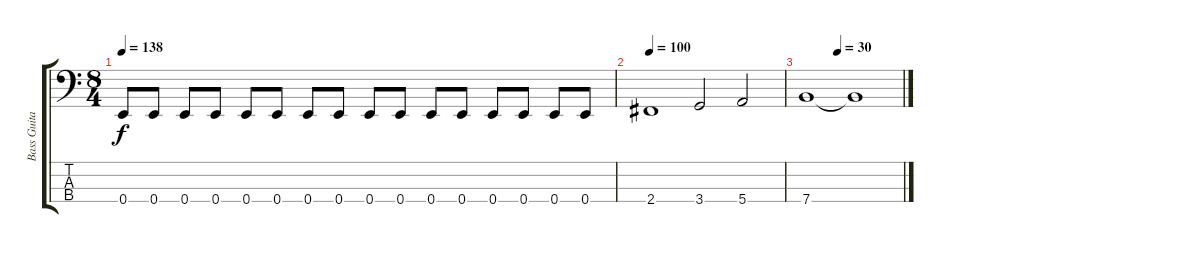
\track ("Bass Guitar" "Bass Guita") {instrument electricbassfinger}
\staff {score tabs}
\tuning (G2 D2 A1 E1) {hide}
\ts (8 4)
\tempo 138
\clef f4
\ks c
0.4.8{dy f} 0.4.8 0.4.8 0.4.8 0.4.8 0.4.8 0.4.8 0.4.8 0.4.8 0.4.8 0.4.8 0.4.8 0.4.8 0.4.8 0.4.8 0.4.8 |
\tempo 100
2.4.1 3.4.2 5.4.2 |
\tempo (30 0.3333333333333333)
7.4.1 7.4{t}.1
